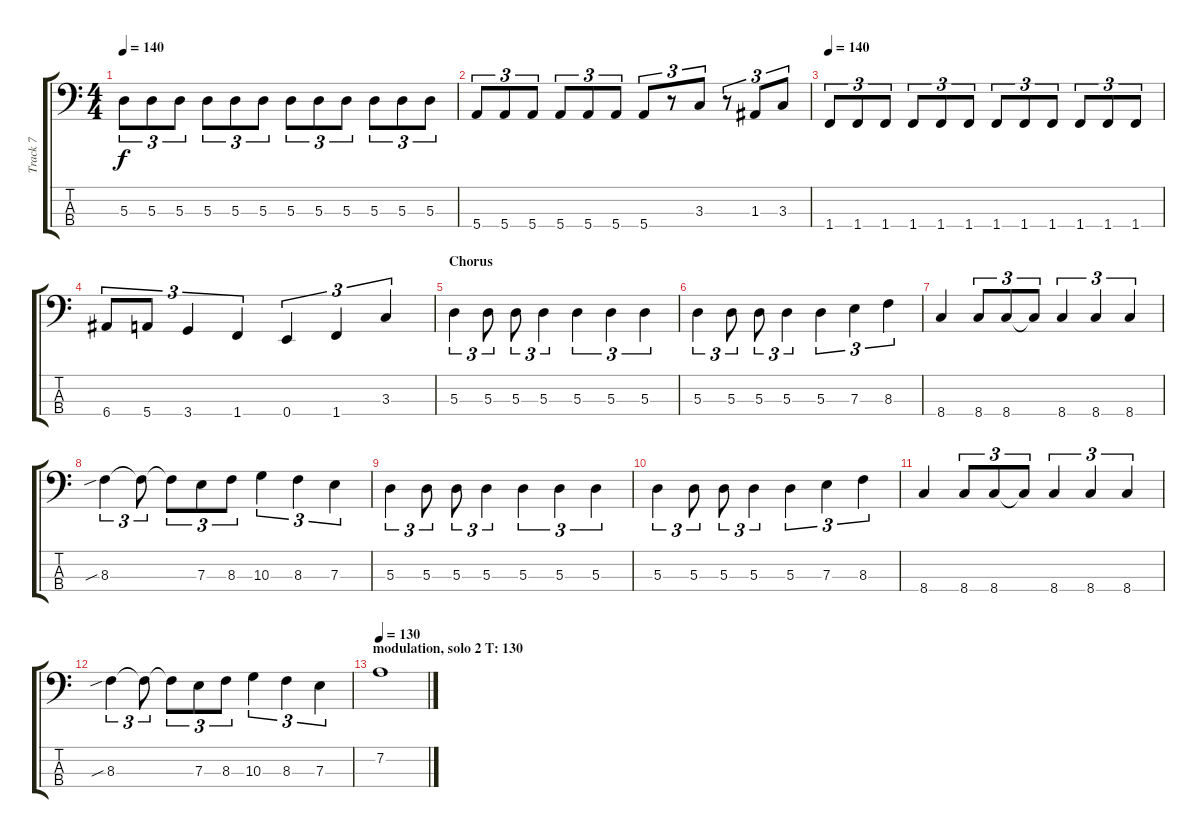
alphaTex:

\track ("Track 7" "Track 7") {instrument electricbassfinger}
\staff {score tabs}
\tuning (G2 D2 A1 E1) {hide}
\ts (4 4)
\tempo 140
\clef f4
\ks c
5.3.8{tu (3 2) dy f} 5.3.8{tu (3 2)} 5.3.8{tu (3 2)} 5.3.8{tu (3 2)} 5.3.8{tu (3 2)} 5.3.8{tu (3 2)} 5.3.8{tu (3 2)} 5.3.8{tu (3 2)} 5.3.8{tu (3 2)} 5.3.8{tu (3 2)} 5.3.8{tu (3 2)} 5.3.8{tu (3 2)} |
5.4.8{tu (3 2)} 5.4.8{tu (3 2)} 5.4.8{tu (3 2)} 5.4.8{tu (3 2)} 5.4.8{tu (3 2)} 5.4.8{tu (3 2)} 5.4.8{tu (3 2)} r.8{tu (3 2)} 3.3.8{tu (3 2)} r.8{tu (3 2)} 1.3.8{tu (3 2)} 3.3.8{tu (3 2)} |
\tempo 140
1.4.8{tu (3 2)} 1.4.8{tu (3 2)} 1.4.8{tu (3 2)} 1.4.8{tu (3 2)} 1.4.8{tu (3 2)} 1.4.8{tu (3 2)} 1.4.8{tu (3 2)} 1.4.8{tu (3 2)} 1.4.8{tu (3 2)} 1.4.8{tu (3 2)} 1.4.8{tu (3 2)} 1.4.8{tu (3 2)} |
6.4.8{tu (3 2)} 5.4.8{tu (3 2)} 3.4.4{tu (3 2)} 1.4.4{tu (3 2)} 0.4.4{tu (3 2)} 1.4.4{tu (3 2)} 3.3.4{tu (3 2)} |
\section ("" "Chorus")
5.3.4{tu (3 2)} 5.3.8{tu (3 2)} 5.3.8{tu (3 2)} 5.3.4{tu (3 2)} 5.3.4{tu (3 2)} 5.3.4{tu (3 2)} 5.3.4{tu (3 2)} |
5.3.4{tu (3 2)} 5.3.8{tu (3 2)} 5.3.8{tu (3 2)} 5.3.4{tu (3 2)} 5.3.4{tu (3 2)} 7.3.4{tu (3 2)} 8.3.4{tu (3 2)} |
8.4.4 8.4.8{tu (3 2)} 8.4.8{tu (3 2)} 8.4{t}.8{tu (3 2)} 8.4.4{tu (3 2)} 8.4.4{tu (3 2)} 8.4.4{tu (3 2)} |
8.3{sib}.4{tu (3 2)} 8.3{t}.8{tu (3 2)} 8.3{t}.8{tu (3 2)} 7.3.8{tu (3 2)} 8.3.8{tu (3 2)} 10.3.4{tu (3 2)} 8.3.4{tu (3 2)} 7.3.4{tu (3 2)} |
5.3.4{tu (3 2)} 5.3.8{tu (3 2)} 5.3.8{tu (3 2)} 5.3.4{tu (3 2)} 5.3.4{tu (3 2)} 5.3.4{tu (3 2)} 5.3.4{tu (3 2)} |
5.3.4{tu (3 2)} 5.3.8{tu (3 2)} 5.3.8{tu (3 2)} 5.3.4{tu (3 2)} 5.3.4{tu (3 2)} 7.3.4{tu (3 2)} 8.3.4{tu (3 2)} |
8.4.4 8.4.8{tu (3 2)} 8.4.8{tu (3 2)} 8.4{t}.8{tu (3 2)} 8.4.4{tu (3 2)} 8.4.4{tu (3 2)} 8.4.4{tu (3 2)} |
8.3{sib}.4{tu (3 2)} 8.3{t}.8{tu (3 2)} 8.3{t}.8{tu (3 2)} 7.3.8{tu (3 2)} 8.3.8{tu (3 2)} 10.3.4{tu (3 2)} 8.3.4{tu (3 2)} 7.3.4{tu (3 2)} |
\section ("" "modulation, solo 2 T: 130")
\tempo 130
7.2.1
